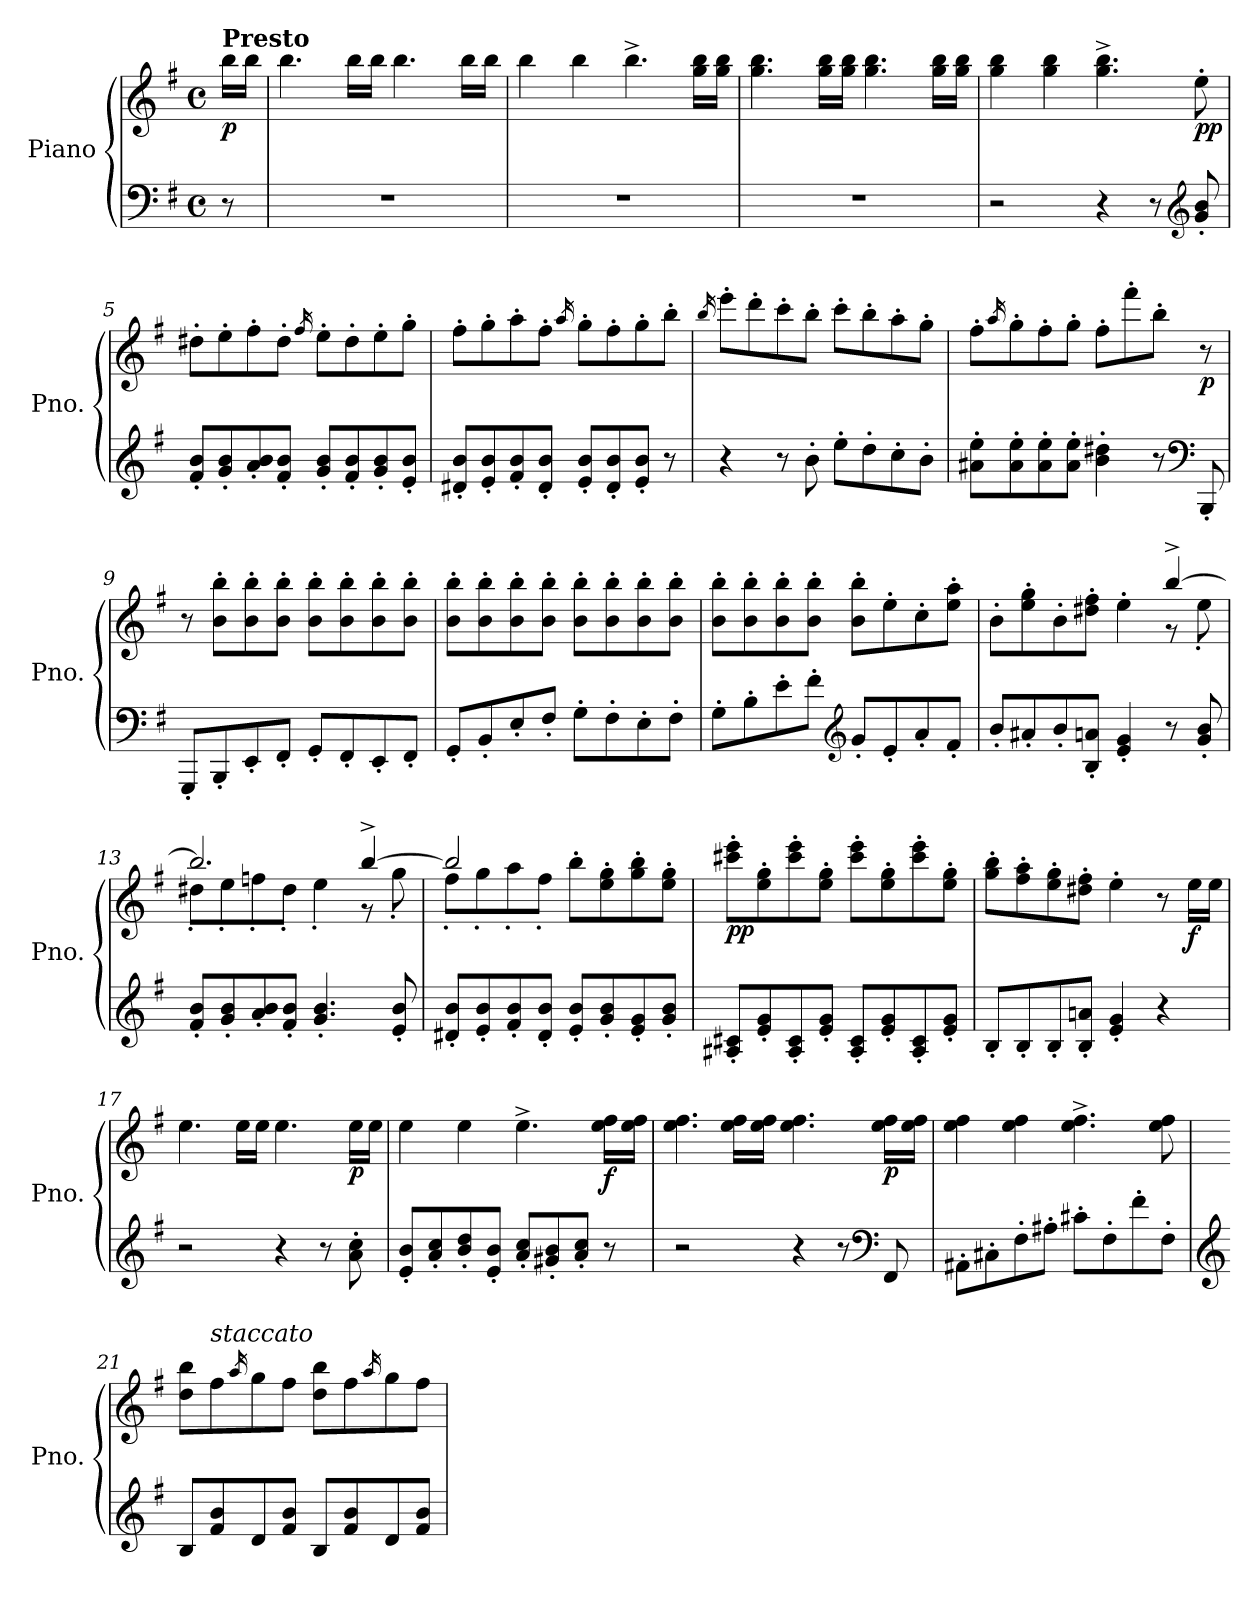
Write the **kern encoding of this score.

**kern	**kern	**dynam
*part1	*part1	*part1
*staff2	*staff1	*staff1/2
*I"Piano	*	*
*I'Pno.	*	*
*clefF4	*clefG2	*
*k[f#]	*k[f#]	*
*M4/4	*M4/4	*
*met(c)	*met(c)	*
=	=	=
!	!LO:TX:a:B:t=Presto	!
!	!	!LO:DY:b
8r	16bb\LL	p
.	16bb\JJ	.
=1	=1	=1
1r	4.bb\	.
.	16bb\LL	.
.	16bb\JJ	.
.	4.bb\	.
.	16bb\LL	.
.	16bb\JJ	.
=2	=2	=2
1r	4bb\	.
.	4bb\	.
.	4.bb^\	.
.	16gg\ 16bb\LL	.
.	16gg\ 16bb\JJ	.
=3	=3	=3
1r	4.gg\ 4.bb\	.
.	16gg\ 16bb\LL	.
.	16gg\ 16bb\JJ	.
.	4.gg\ 4.bb\	.
.	16gg\ 16bb\LL	.
.	16gg\ 16bb\JJ	.
=4	=4	=4
2r	4gg\ 4bb\	.
.	4gg\ 4bb\	.
4r	4.gg\^ 4.bb\^	.
8r	.	.
*clefG2	*	*
!	!	!LO:DY:b
8g/' 8b/'	8ee'\	pp
!!LO:LB:g=z
=5	=5	=5
8f#/' 8b/'L	8dd#X'\L	.
8g/' 8b/'	8ee'\	.
8a/' 8b/'	8ff#'\	.
8f#/' 8b/'J	8dd#'\J	.
.	16qff#/	.
8g/' 8b/'L	8ee'\L	.
8f#/' 8b/'	8dd#'\	.
8g/' 8b/'	8ee'\	.
8e/' 8b/'J	8gg'\J	.
=6	=6	=6
8d#X/' 8b/'L	8ff#'\L	.
8e/' 8b/'	8gg'\	.
8f#/' 8b/'	8aa'\	.
8d#/' 8b/'J	8ff#'\J	.
.	16qaa/	.
8e/' 8b/'L	8gg'\L	.
8d#/' 8b/'	8ff#'\	.
8e/' 8b/'J	8gg'\	.
8r	8bb'\J	.
=7	=7	=7
.	16qbb/	.
4r	8eee'\L	.
.	8ddd'\	.
8r	8ccc'\	.
8b'\	8bb'\J	.
8ee'\L	8ccc'\L	.
8dd'\	8bb'\	.
8cc'\	8aa'\	.
8b'\J	8gg'\J	.
=8	=8	=8
8a#X\' 8ee\'L	8ff#'\L	.
.	16qaa/	.
8a#\' 8ee\'	8gg'\	.
8a#\' 8ee\'	8ff#'\	.
8a#\' 8ee\'J	8gg'\J	.
4b\' 4dd#X\'	8ff#'\L	.
.	8fff#'\	.
8r	8bb'\J	.
*clefF4	*	*
!	!	!LO:DY:b
8BBB'/	8r	p
!!LO:LB:g=z
=9	=9	=9
8GGG'/L	8r	.
8BBB'/	8b\' 8bb\'L	.
8EE'/	8b\' 8bb\'	.
8FF#'/J	8b\' 8bb\'J	.
8GG'/L	8b\' 8bb\'L	.
8FF#'/	8b\' 8bb\'	.
8EE'/	8b\' 8bb\'	.
8FF#'/J	8b\' 8bb\'J	.
=10	=10	=10
8GG'/L	8b\' 8bb\'L	.
8BB'/	8b\' 8bb\'	.
8E'/	8b\' 8bb\'	.
8F#'/J	8b\' 8bb\'J	.
8G'\L	8b\' 8bb\'L	.
8F#'\	8b\' 8bb\'	.
8E'\	8b\' 8bb\'	.
8F#'\J	8b\' 8bb\'J	.
=11	=11	=11
8G'\L	8b\' 8bb\'L	.
8B'\	8b\' 8bb\'	.
8e'\	8b\' 8bb\'	.
8f#'\J	8b\' 8bb\'J	.
*clefG2	*	*
8g'/L	8b\' 8bb\'L	.
8e'/	8ee'\	.
8a'/	8cc'\	.
8f#'/J	8ee\' 8aa\'J	.
=12	=12	=12
*	*^	*
8b'/L	8b'\L	2.ryy	.
8a#X'/	8ee\' 8gg\'	.	.
8b'/	8b'\	.	.
8B/' 8an/'J	8dd#X\' 8ff#\'J	.	.
4e/' 4g/'	4ee'\	.	.
8r	[4bb^/	8r	.
8g/' 8b/'	.	8ee'\	.
=13	=13	=13	=13
8f#/' 8b/'L	2.bb/]	8dd#X'\L	.
8g/' 8b/'	.	8ee'\	.
8a/' 8b/'	.	8ffn'\	.
8f#/' 8b/'J	.	8dd#'\J	.
4.g/' 4.b/'	.	4ee'\	.
.	[4bb^/	8r	.
8e/' 8b/'	.	8gg'\	.
!!LO:LB:g=z	!!
=14	=14	=14	=14
8d#X/' 8b/'L	2bb/]	8ff#'\L	.
8e/' 8b/'	.	8gg'\	.
8f#/' 8b/'	.	8aa'\	.
8d#/' 8b/'J	.	8ff#'\J	.
8e/' 8b/'L	8bb'\L	2ryy	.
8g/' 8b/'	8ee\' 8gg\'	.	.
8e/' 8g/'	8gg\' 8bb\'	.	.
8g/' 8b/'J	8ee\' 8gg\'J	.	.
*	*v	*v	*
=15	=15	=15
!	!	!LO:DY:b
8A#X/' 8c#X/'L	8ccc#X\' 8eee\'L	pp
8e/' 8g/'	8ee\' 8gg\'	.
8A#/' 8c#/'	8ccc#\' 8eee\'	.
8e/' 8g/'J	8ee\' 8gg\'J	.
8A#/' 8c#/'L	8ccc#\' 8eee\'L	.
8e/' 8g/'	8ee\' 8gg\'	.
8A#/' 8c#/'	8ccc#\' 8eee\'	.
8e/' 8g/'J	8ee\' 8gg\'J	.
=16	=16	=16
8B'/L	8gg\' 8bb\'L	.
8B'/	8ff#\' 8aa\'	.
8B'/	8ee\' 8gg\'	.
8B/' 8an/'J	8dd#X\' 8ff#\'J	.
4e/' 4g/'	4ee'\	.
4r	8r	.
!	!	!LO:DY:b
.	16ee\LL	f
.	16ee\JJ	.
=17	=17	=17
2r	4.ee\	.
.	16ee\LL	.
.	16ee\JJ	.
4r	4.ee\	.
8r	.	.
!	!	!LO:DY:b
8a\' 8cc\'	16ee\LL	p
.	16ee\JJ	.
=18	=18	=18
8e/' 8b/'L	4ee\	.
8a/' 8cc/'	.	.
8b/' 8dd/'	4ee\	.
8e/' 8b/'J	.	.
8a/' 8cc/'L	4.ee^\	.
8g#X/' 8b/'	.	.
8a/' 8cc/'J	.	.
!	!	!LO:DY:b
8r	16ee\ 16ff#\LL	f
.	16ee\ 16ff#\JJ	.
!!LO:LB:g=z
=19	=19	=19
2r	4.ee\ 4.ff#\	.
.	16ee\ 16ff#\LL	.
.	16ee\ 16ff#\JJ	.
4r	4.ee\ 4.ff#\	.
8r	.	.
*clefF4	*	*
!	!	!LO:DY:b
8FF#/	16ee\ 16ff#\LL	p
.	16ee\ 16ff#\JJ	.
=20	=20	=20
8AA#X'\L	4ee\ 4ff#\	.
8C#X'\	.	.
8F#'\	4ee\ 4ff#\	.
8A#X'\J	.	.
8c#X'\L	4.ee\^ 4.ff#\^	.
8F#'\	.	.
8f#'\	.	.
8F#'\J	8ee\ 8ff#\	.
=21	=21	=21
*clefG2	*	*
!	!	!LO:DY:b
8B/L	8dd\ 8bb\L	other-dynamics
!	!LO:TX:a:i:t=staccato	!
8f#/ 8b/	8ff#\	.
.	16qaa/	.
8d/	8gg\	.
8f#/ 8b/J	8ff#\J	.
8B/L	8dd\ 8bb\L	.
8f#/ 8b/	8ff#\	.
.	16qaa/	.
8d/	8gg\	.
8f#/ 8b/J	8ff#\J	.
=	=	=
*-	*-	*-
